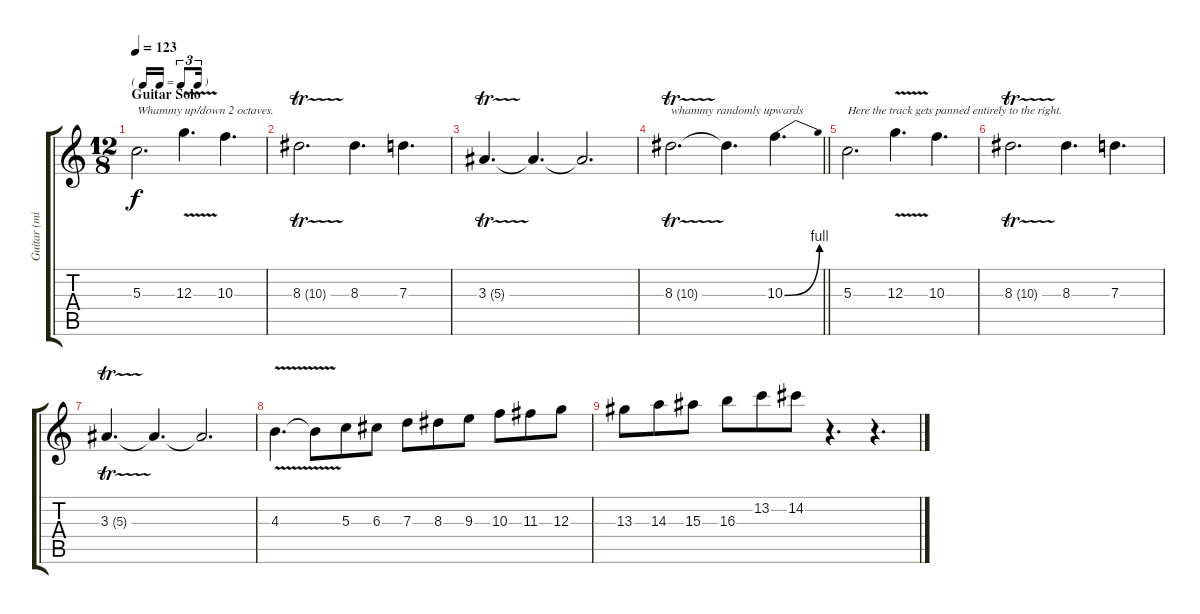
\track ("Guitar (middle/right)" "Guitar (mi") {instrument distortionguitar}
\staff {score tabs}
\tuning (E4 B3 G3 D3 A2 E2) {hide}
\ts (12 8)
\tf triplet16th
\section ("" "Guitar Solo")
\tempo 123
\clef g2
\ks c
5.3.2{d txt "Whammy up/down 2 octaves." dy f instrument distortionguitar} 12.3{v}.4{d} 10.3.4{d} |
8.3{tr (10 32)}.2{d} 8.3.4{d} 7.3.4{d} |
3.3{tr (5 32)}.4{d} 3.3{t}.4{d} 3.3{t}.2{d} |
\barLineRight lightlight
8.3{tr (10 32)}.2{d txt "whammy randomly upwards"} 8.3{t}.4{d} 10.3{be (bend 0 0 60 4)}.4{d} |
5.3.2{d txt "Here the track gets panned entirely to the right."} 12.3{v}.4{d} 10.3.4{d} |
8.3{tr (10 32)}.2{d} 8.3.4{d} 7.3.4{d} |
3.3{tr (5 32)}.4{d} 3.3{t}.4{d} 3.3{t}.2{d} |
4.3{v}.4{d} 4.3{t}.8 5.3.8 6.3.8 7.3.8 8.3.8 9.3.8 10.3.8 11.3.8 12.3.8 |
13.3.8 14.3.8 15.3.8 16.3.8 13.2.8 14.2.8 r.4{d} r.4{d}
